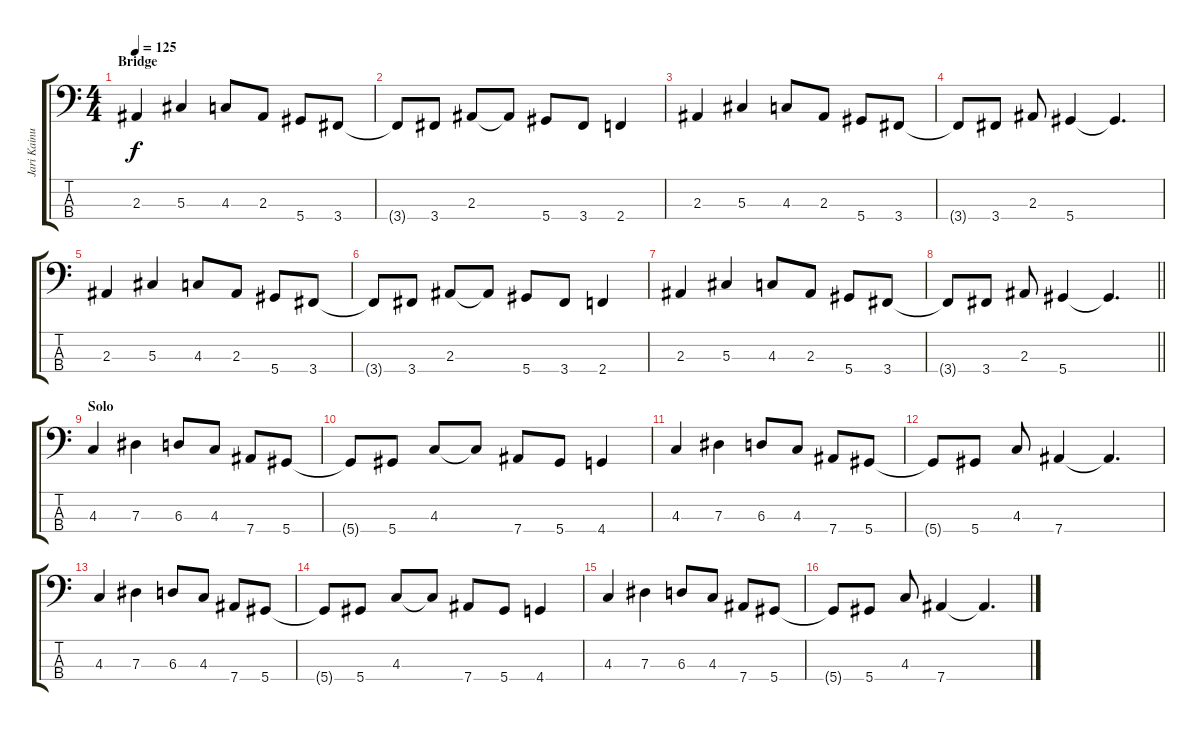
\track ("Jari Kainulainen (Stratovarius)" "Jari Kainu") {instrument electricbassfinger}
\staff {score tabs}
\tuning (Gb2 Db2 Ab1 Eb1) {hide}
\ts (4 4)
\section ("" "Bridge")
\tempo 125
\clef f4
\ks c
2.3.4{dy f} 5.3.4 4.3.8 2.3.8 5.4.8 3.4.8 |
3.4{t}.8 3.4.8 2.3.8 2.3{t}.8 5.4.8 3.4.8 2.4.4 |
2.3.4 5.3.4 4.3.8 2.3.8 5.4.8 3.4.8 |
3.4{t}.8 3.4.8 2.3.8 5.4.4 5.4{t}.4{d} |
2.3.4 5.3.4 4.3.8 2.3.8 5.4.8 3.4.8 |
3.4{t}.8 3.4.8 2.3.8 2.3{t}.8 5.4.8 3.4.8 2.4.4 |
2.3.4 5.3.4 4.3.8 2.3.8 5.4.8 3.4.8 |
\barLineRight lightlight
3.4{t}.8 3.4.8 2.3.8 5.4.4 5.4{t}.4{d} |
\section ("" "Solo")
4.3.4 7.3.4 6.3.8 4.3.8 7.4.8 5.4.8 |
5.4{t}.8 5.4.8 4.3.8 4.3{t}.8 7.4.8 5.4.8 4.4.4 |
4.3.4 7.3.4 6.3.8 4.3.8 7.4.8 5.4.8 |
5.4{t}.8 5.4.8 4.3.8 7.4.4 7.4{t}.4{d} |
4.3.4 7.3.4 6.3.8 4.3.8 7.4.8 5.4.8 |
5.4{t}.8 5.4.8 4.3.8 4.3{t}.8 7.4.8 5.4.8 4.4.4 |
4.3.4 7.3.4 6.3.8 4.3.8 7.4.8 5.4.8 |
5.4{t}.8 5.4.8 4.3.8 7.4.4 7.4{t}.4{d}
